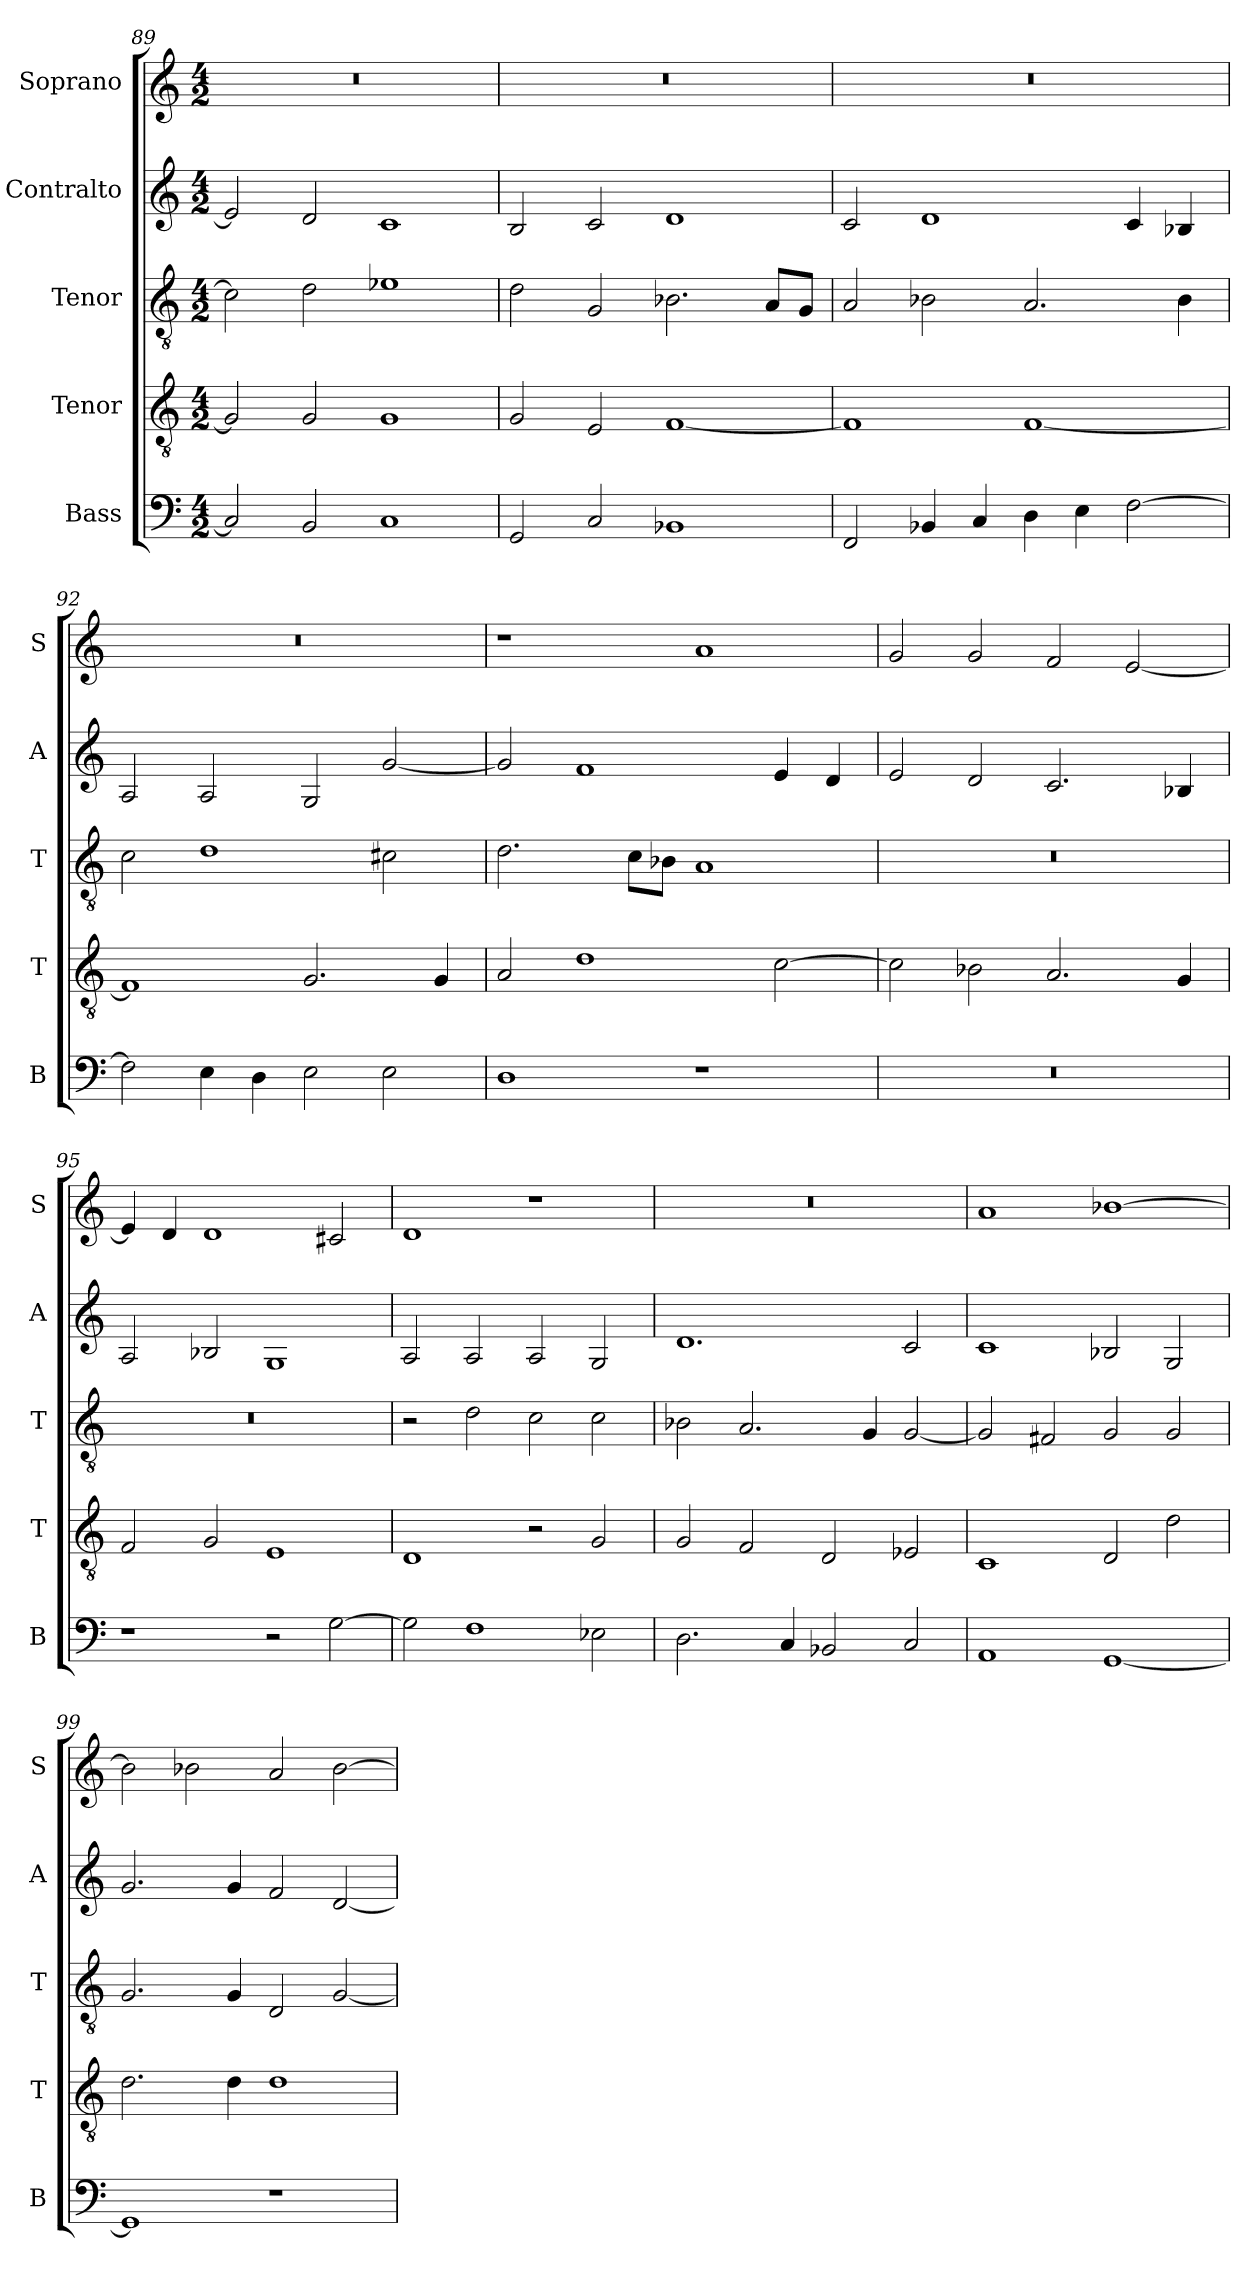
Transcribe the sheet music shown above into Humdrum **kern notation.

**kern	**kern	**kern	**kern	**kern
*part5	*part4	*part3	*part2	*part1
*staff5	*staff4	*staff3	*staff2	*staff1
*I"Bass	*I"Tenor	*I"Tenor	*I"Contralto	*I"Soprano
*I'B	*I'T	*I'T	*I'A	*I'S
*clefF4	*clefGv2	*clefGv2	*clefG2	*clefG2
*k[]	*k[]	*k[]	*k[]	*k[]
*M4/2	*M4/2	*M4/2	*M4/2	*M4/2
=89	=89	=89	=89	=89
2C]	2G]	2c]	2e-]	0r
2BB	2G	2d	2d	.
1C	1G	1e-X	1c	.
=90	=90	=90	=90	=90
2GG	2G	2d	2B	0r
2C	2E	2G	2c	.
1BB-X	[1F	2.B-X	1d	.
.	.	8A/L	.	.
.	.	8G/J	.	.
=91	=91	=91	=91	=91
2FF	1F]	2A	2c	0r
4BB-X	.	2B-X	1d	.
4C	.	.	.	.
4D	[1F	2.A	.	.
4E	.	.	.	.
[2F	.	.	4c	.
.	.	4B-	4B-X	.
=92	=92	=92	=92	=92
2F]	1F]	2c	2A	0r
4E	.	1d	2A	.
4D	.	.	.	.
2E	2.G	.	2G	.
2E	.	2c#X	[2g	.
.	4G	.	.	.
=93	=93	=93	=93	=93
1D	2A	2.d	2g]	1r
.	1d	.	1f	.
.	.	8c\L	.	.
.	.	8B-X\J	.	.
1r	.	1A	.	1a
.	[2c	.	4e	.
.	.	.	4d	.
=94	=94	=94	=94	=94
0r	2c]	0r	2e	2g
.	2B-X	.	2d	2g
.	2.A	.	2.c	2f
.	.	.	.	[2e
.	4G	.	4B-X	.
=95	=95	=95	=95	=95
1r	2F	0r	2A	4e]
.	.	.	.	4d
.	2G	.	2B-X	1d
2r	1E	.	1G	.
[2G	.	.	.	2c#X
=96	=96	=96	=96	=96
2G]	1D	2r	2A	1d
1F	.	2d	2A	.
.	2r	2c	2A	1r
2E-X	2G	2c	2G	.
=97	=97	=97	=97	=97
2.D	2G	2B-X	1.d	0r
.	2F	2.A	.	.
4C	.	.	.	.
2BB-X	2D	.	.	.
.	.	4G	.	.
2C	2E-X	[2G	2c	.
=98	=98	=98	=98	=98
1AA	1C	2G]	1c	1a
.	.	2F#X	.	.
[1GG	2D	2G	2B-X	[1b-X
.	2d	2G	2G	.
=99	=99	=99	=99	=99
1GG]	2.d	2.G	2.g	2b-]
.	.	.	.	2b-X
.	4d	4G	4g	.
1r	1d	2D	2f	2a
.	.	[2G	[2d	[2b-
=	=	=	=	=
*-	*-	*-	*-	*-
